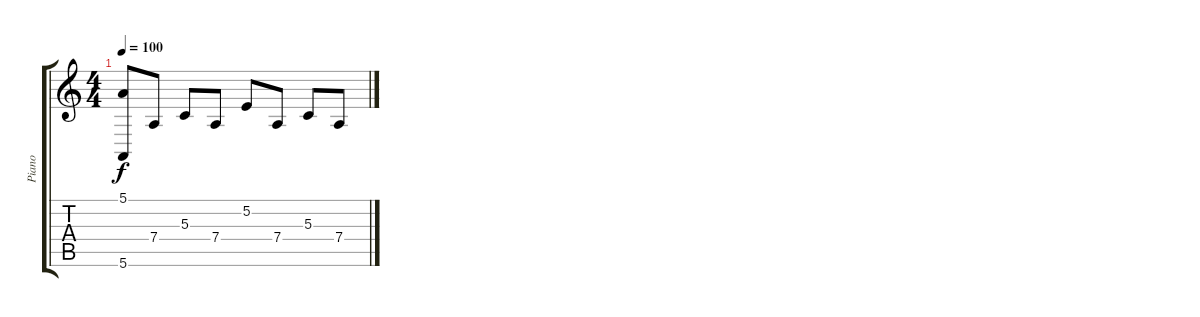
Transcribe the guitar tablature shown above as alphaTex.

\track ("Piano" "Piano") {instrument brightacousticpiano}
\staff {score tabs}
\tuning (E4 B3 G3 D3 A2 E2) {hide}
\ts (4 4)
\tempo 100
\clef g2
\ks c
(5.1 5.6).8{dy f} 7.4.8 5.3.8 7.4.8 5.2.8 7.4.8 5.3.8 7.4.8
